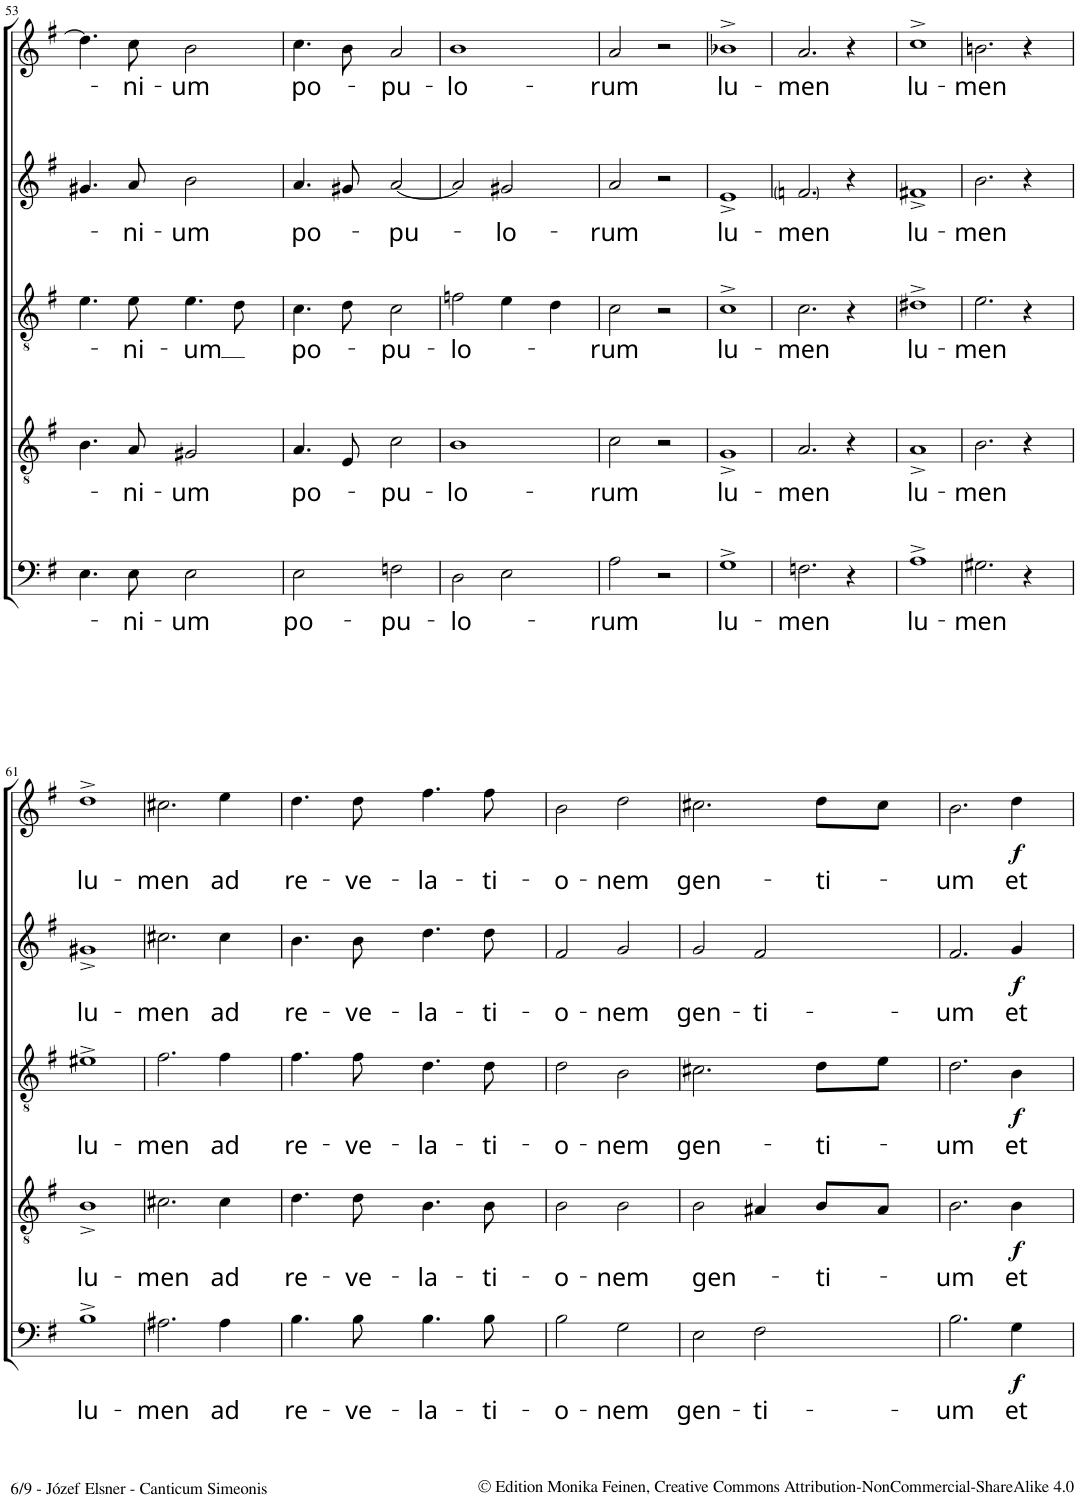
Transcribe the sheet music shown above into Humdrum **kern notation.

**kern	**text	**dynam	**kern	**text	**dynam	**kern	**text	**dynam	**kern	**text	**dynam	**kern	**text	**dynam
*part5	*part5	*part5	*part4	*part4	*part4	*part3	*part3	*part3	*part2	*part2	*part2	*part1	*part1	*part1
*staff5	*staff5	*staff5	*staff4	*staff4	*staff4	*staff3	*staff3	*staff3	*staff2	*staff2	*staff2	*staff1	*staff1	*staff1
*I"BASSO.	*	*	*I"TENORE II.	*	*	*I"TENORE I.	*	*	*I"ALTO.	*	*	*I"SOPRANO.	*	*
!!LO:PB:g=z
*clefF4	*	*	*clefGv2	*	*	*clefGv2	*	*	*clefG2	*	*	*clefG2	*	*
*k[f#]	*	*	*k[f#]	*	*	*k[f#]	*	*	*k[f#]	*	*	*k[f#]	*	*
*M4/4	*	*	*M4/4	*	*	*M4/4	*	*	*M4/4	*	*	*M4/4	*	*
=53	=53	=53	=53	=53	=53	=53	=53	=53	=53	=53	=53	=53	=53	=53
4.E\	.	.	4.B\	.	.	4.e\	.	.	4.g#X/	.	.	4.dd\]	.	.
!	!LO:LY:b	!	!	!LO:LY:b	!	!	!LO:LY:b	!	!	!LO:LY:b	!	!	!LO:LY:b	!
8E\	-ni-	.	8A/	-ni-	.	8e\	-ni-	.	8a/	-ni-	.	8cc\	-ni-	.
!	!LO:LY:b	!	!	!LO:LY:b	!	!	!LO:LY:b	!	!	!LO:LY:b	!	!	!LO:LY:b	!
2E\	-um	.	2G#X/	-um	.	4.e\	-um	.	2b\	-um	.	2b\	-um	.
.	.	.	.	.	.	8d\	.	.	.	.	.	.	.	.
=54	=54	=54	=54	=54	=54	=54	=54	=54	=54	=54	=54	=54	=54	=54
!	!LO:LY:b	!	!	!LO:LY:b	!	!	!LO:LY:b	!	!	!LO:LY:b	!	!	!LO:LY:b	!
2E\	po-	.	4.A/	po-	.	4.c\	po-	.	4.a/	po-	.	4.cc\	po-	.
.	.	.	8E/	.	.	8d\	.	.	8g#X/	.	.	8b\	.	.
!	!LO:LY:b	!	!	!LO:LY:b	!	!	!LO:LY:b	!	!	!LO:LY:b	!	!	!LO:LY:b	!
2Fn\	-pu-	.	2c\	-pu-	.	2c\	-pu-	.	[2a/	-pu-	.	2a/	-pu-	.
=55	=55	=55	=55	=55	=55	=55	=55	=55	=55	=55	=55	=55	=55	=55
!	!LO:LY:b	!	!	!LO:LY:b	!	!	!LO:LY:b	!	!	!	!	!	!LO:LY:b	!
2D\	-lo-	.	1B	-lo-	.	2fn\	-lo-	.	2a/]	.	.	1b	-lo-	.
!	!	!	!	!	!	!	!	!	!	!LO:LY:b	!	!	!	!
2E\	.	.	.	.	.	4e\	.	.	2g#X/	-lo-	.	.	.	.
.	.	.	.	.	.	4d\	.	.	.	.	.	.	.	.
=56	=56	=56	=56	=56	=56	=56	=56	=56	=56	=56	=56	=56	=56	=56
!	!LO:LY:b	!	!	!LO:LY:b	!	!	!LO:LY:b	!	!	!LO:LY:b	!	!	!LO:LY:b	!
2A\	-rum	.	2c\	-rum	.	2c\	-rum	.	2a/	-rum	.	2a/	-rum	.
2r	.	.	2r	.	.	2r	.	.	2r	.	.	2r	.	.
=57	=57	=57	=57	=57	=57	=57	=57	=57	=57	=57	=57	=57	=57	=57
!	!LO:LY:b	!	!	!LO:LY:b	!	!	!LO:LY:b	!	!	!LO:LY:b	!	!	!LO:LY:b	!
1G^	lu-	.	1G^<	lu-	.	1c^	lu-	.	1e^	lu-	.	1b-X^	lu-	.
=58	=58	=58	=58	=58	=58	=58	=58	=58	=58	=58	=58	=58	=58	=58
!	!LO:LY:b	!	!	!LO:LY:b	!	!	!LO:LY:b	!	!	!LO:LY:b	!	!	!LO:LY:b	!
2.Fn\	-men	.	2.A/	-men	.	2.c\	-men	.	2.fn/	-men	.	2.a/	-men	.
4r	.	.	4r	.	.	4r	.	.	4r	.	.	4r	.	.
=59	=59	=59	=59	=59	=59	=59	=59	=59	=59	=59	=59	=59	=59	=59
!	!LO:LY:b	!	!	!LO:LY:b	!	!	!LO:LY:b	!	!	!LO:LY:b	!	!	!LO:LY:b	!
1A^	lu-	.	1A^	lu-	.	1d#X^	lu-	.	1f#X^	lu-	.	1cc^	lu-	.
=60	=60	=60	=60	=60	=60	=60	=60	=60	=60	=60	=60	=60	=60	=60
!	!LO:LY:b	!	!	!LO:LY:b	!	!	!LO:LY:b	!	!	!LO:LY:b	!	!	!LO:LY:b	!
2.G#X\	-men	.	2.B\	-men	.	2.e\	-men	.	2.b\	-men	.	2.bn\	-men	.
4r	.	.	4r	.	.	4r	.	.	4r	.	.	4r	.	.
!!LO:LB:g=z
=61	=61	=61	=61	=61	=61	=61	=61	=61	=61	=61	=61	=61	=61	=61
!	!LO:LY:b	!	!	!LO:LY:b	!	!	!LO:LY:b	!	!	!LO:LY:b	!	!	!LO:LY:b	!
1B^	lu-	.	1B^<	lu-	.	1e#X^	lu-	.	1g#X^	lu-	.	1dd^	lu-	.
=62	=62	=62	=62	=62	=62	=62	=62	=62	=62	=62	=62	=62	=62	=62
!	!LO:LY:b	!	!	!LO:LY:b	!	!	!LO:LY:b	!	!	!LO:LY:b	!	!	!LO:LY:b	!
2.A#X\	-men	.	2.c#X\	-men	.	2.f#\	-men	.	2.cc#X\	-men	.	2.cc#X\	-men	.
!	!LO:LY:b	!	!	!LO:LY:b	!	!	!LO:LY:b	!	!	!LO:LY:b	!	!	!LO:LY:b	!
4A#\	ad	.	4c#\	ad	.	4f#\	ad	.	4cc#\	ad	.	4ee\	ad	.
=63	=63	=63	=63	=63	=63	=63	=63	=63	=63	=63	=63	=63	=63	=63
!	!LO:LY:b	!	!	!LO:LY:b	!	!	!LO:LY:b	!	!	!LO:LY:b	!	!	!LO:LY:b	!
4.B\	re-	.	4.d\	re-	.	4.f#\	re-	.	4.b\	re-	.	4.dd\	re-	.
!	!LO:LY:b	!	!	!LO:LY:b	!	!	!LO:LY:b	!	!	!LO:LY:b	!	!	!LO:LY:b	!
8B\	-ve-	.	8d\	-ve-	.	8f#\	-ve-	.	8b\	-ve-	.	8dd\	-ve-	.
!	!LO:LY:b	!	!	!LO:LY:b	!	!	!LO:LY:b	!	!	!LO:LY:b	!	!	!LO:LY:b	!
4.B\	-la-	.	4.B\	-la-	.	4.d\	-la-	.	4.dd\	-la-	.	4.ff#\	-la-	.
!	!LO:LY:b	!	!	!LO:LY:b	!	!	!LO:LY:b	!	!	!LO:LY:b	!	!	!LO:LY:b	!
8B\	-ti-	.	8B\	-ti-	.	8d\	-ti-	.	8dd\	-ti-	.	8ff#\	-ti-	.
=64	=64	=64	=64	=64	=64	=64	=64	=64	=64	=64	=64	=64	=64	=64
!	!LO:LY:b	!	!	!LO:LY:b	!	!	!LO:LY:b	!	!	!LO:LY:b	!	!	!LO:LY:b	!
2B\	-o-	.	2B\	-o-	.	2d\	-o-	.	2f#/	-o-	.	2b\	-o-	.
!	!LO:LY:b	!	!	!LO:LY:b	!	!	!LO:LY:b	!	!	!LO:LY:b	!	!	!LO:LY:b	!
2G\	-nem	.	2B\	-nem	.	2B\	-nem	.	2g/	-nem	.	2dd\	-nem	.
=65	=65	=65	=65	=65	=65	=65	=65	=65	=65	=65	=65	=65	=65	=65
!	!LO:LY:b	!	!	!LO:LY:b	!	!	!LO:LY:b	!	!	!LO:LY:b	!	!	!LO:LY:b	!
2E\	gen-	.	2B\	gen-	.	2.c#X\	gen-	.	2g/	gen-	.	2.cc#X\	gen-	.
!	!LO:LY:b	!	!	!	!	!	!	!	!	!LO:LY:b	!	!	!	!
2F#\	-ti-	.	4A#X/	.	.	.	.	.	2f#/	-ti-	.	.	.	.
!	!	!	!	!LO:LY:b	!	!	!LO:LY:b	!	!	!	!	!	!LO:LY:b	!
.	.	.	8B/L	-ti-	.	8d\L	-ti-	.	.	.	.	8dd\L	-ti-	.
.	.	.	8A#/J	.	.	8e\J	.	.	.	.	.	8cc#\J	.	.
=66	=66	=66	=66	=66	=66	=66	=66	=66	=66	=66	=66	=66	=66	=66
!	!LO:LY:b	!	!	!LO:LY:b	!	!	!LO:LY:b	!	!	!LO:LY:b	!	!	!LO:LY:b	!
2.B\	-um	.	2.B\	-um	.	2.d\	-um	.	2.f#/	-um	.	2.b\	-um	.
!	!LO:LY:b	!LO:DY:b	!	!LO:LY:b	!LO:DY:b	!	!LO:LY:b	!LO:DY:b	!	!LO:LY:b	!LO:DY:b	!	!LO:LY:b	!LO:DY:b
4G\	et	f	4B\	et	f	4B\	et	f	4g/	et	f	4dd\	et	f
=	=	=	=	=	=	=	=	=	=	=	=	=	=	=
*-	*-	*-	*-	*-	*-	*-	*-	*-	*-	*-	*-	*-	*-	*-
